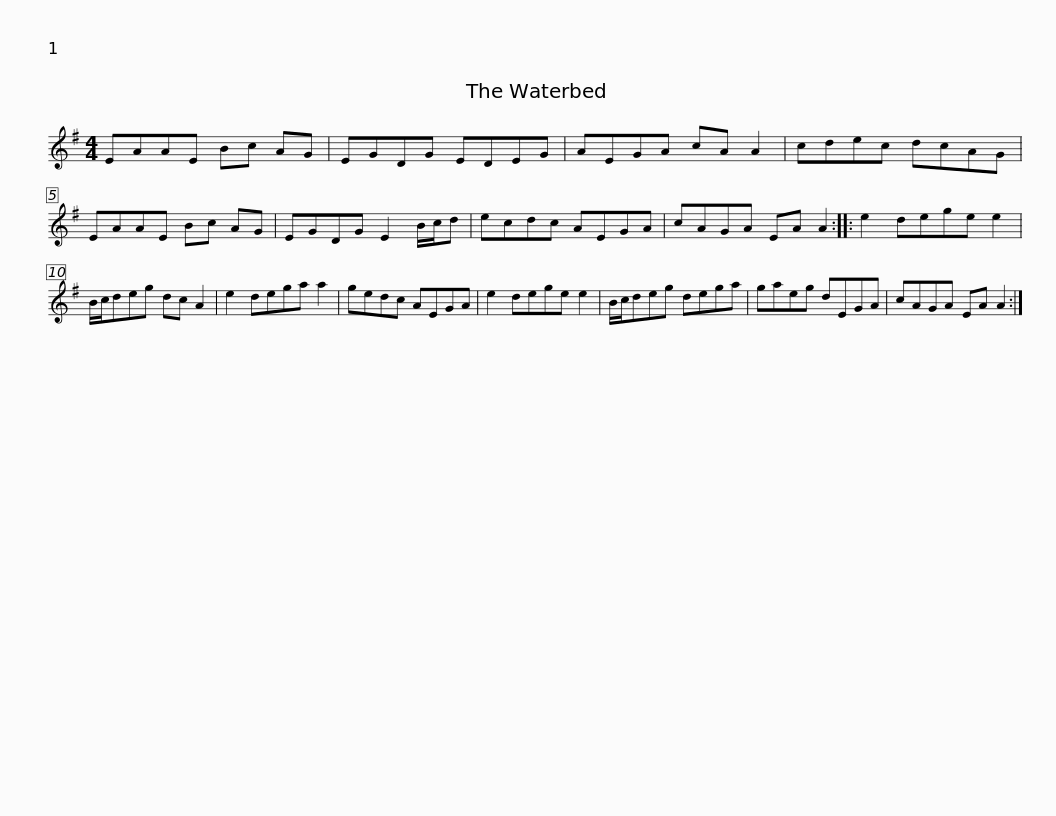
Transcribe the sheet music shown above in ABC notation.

X:1
L:1/8
M:4/4
I:linebreak $
K:G
V:1 treble
V:1
 EAAE Bc AG | EGDG EDEG | AEGA cA A2 | cdec dcAG | EAAE Bc AG |$ %5
 EGDG E2 B/c/d | ecdc AEGA | cAGA EA A2 :: e2 dege e2 | B/c/deg dc A2 | %10
 e2 dega a2 |$ gedc AEGA | e2 dege e2 | B/c/deg dega | gaeg dEGA | %15
 cAGA EA A2 :| %16
